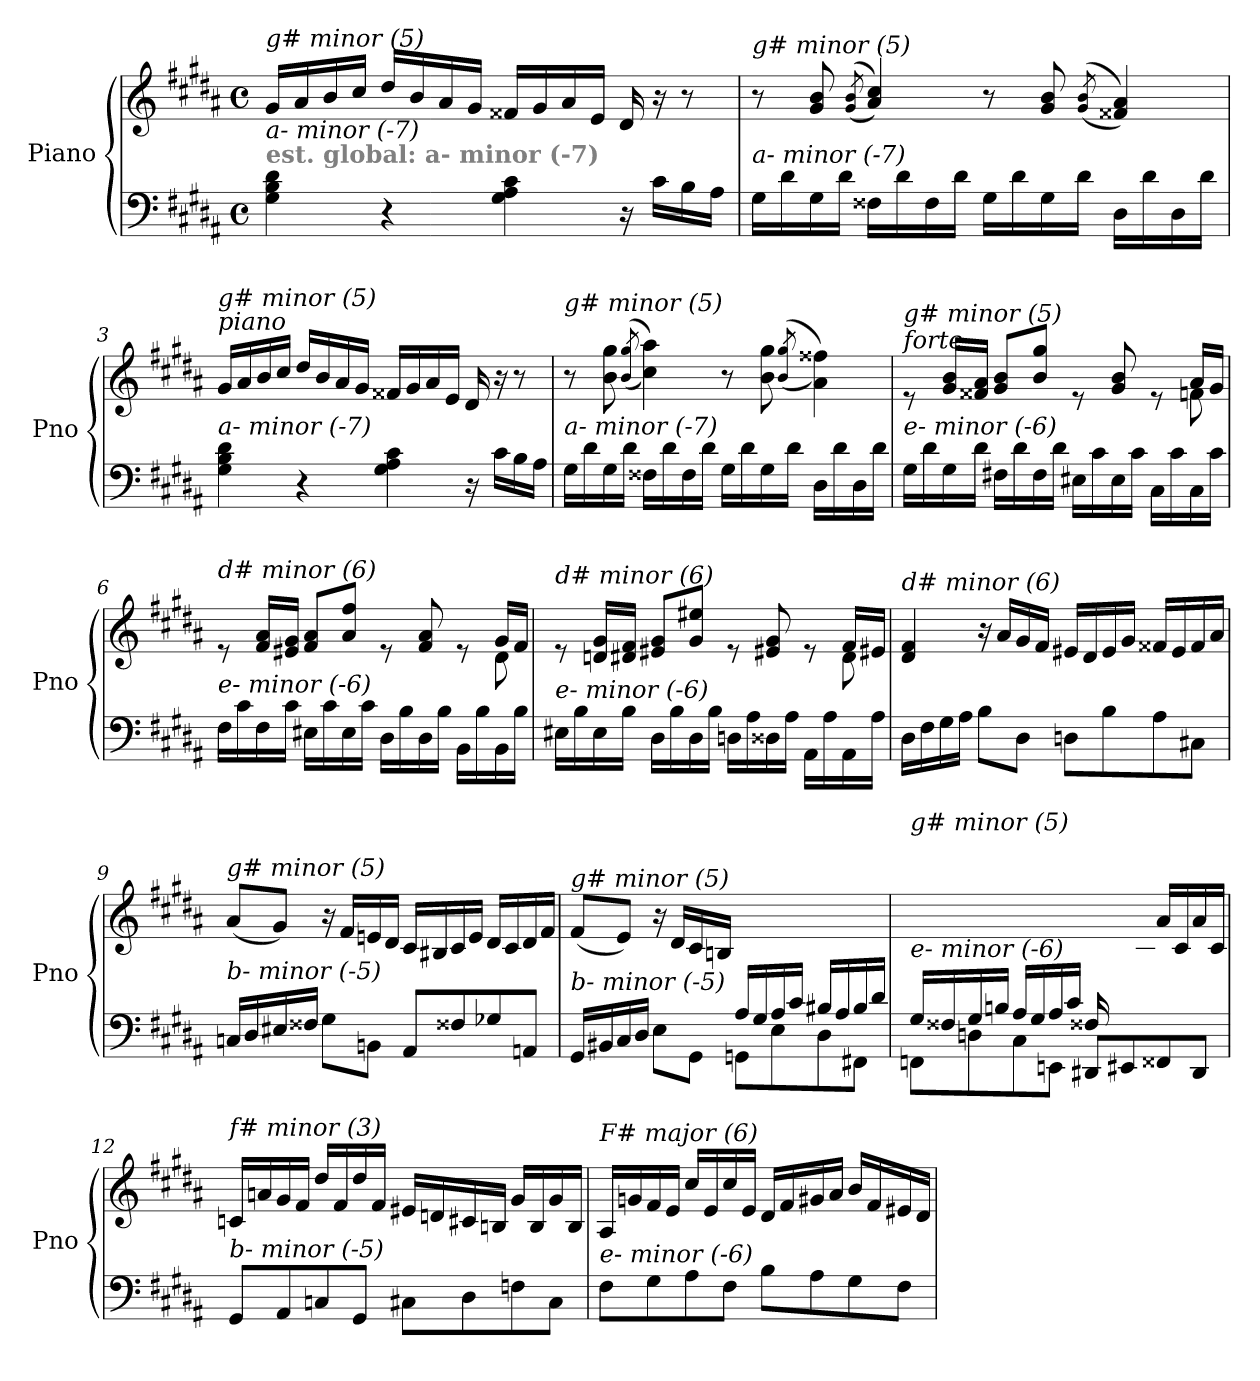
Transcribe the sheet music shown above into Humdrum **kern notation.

**kern	**kern
*part1	*part1
*staff2	*staff1
*I"Piano	*
*I'Pno	*
*clefF4	*clefG2
*k[f#c#g#d#a#]	*k[f#c#g#d#a#]
*M4/4	*M4/4
*met(c)	*met(c)
=1	=1
!	!LO:TX:i:t=g# minor (5)
!LO:TX:a:B:color=#808080:t=est. global&colon; a- minor (-7)	!
!LO:TX:i:t=a- minor (-7)	!
4G#\ 4B\ 4d#\	16g#/LL
.	16a#/
.	16b/
.	16cc#/JJ
4r	16dd#/LL
.	16b/
.	16a#/
.	16g#/JJ
4G#\ 4A#\ 4c#\	16f##X/LL
.	16g#/
.	16a#/
.	16e/JJ
16r	16d#/
16c#\LL	16r
16B\	8r
16A#\JJ	.
=2	=2
!	!LO:TX:i:t=g# minor (5)
!LO:TX:i:t=a- minor (-7)	!
16G#\LL	8r
16d#\	.
16G#\	8g#/ 8b/
16d#\JJ	.
.	(>(8qg#/ 8qb/
16F##X\LL	4a#/ 4cc#/))
16d#\	.
16F##\	.
16d#\JJ	.
16G#\LL	8r
16d#\	.
16G#\	8g#/ 8b/
16d#\JJ	.
.	((>8qg#/ 8qb/
16D#\LL	4f##X/ 4a#/))
16d#\	.
16D#\	.
16d#\JJ	.
=3	=3
!	!LO:TX:a:i:t=piano
!	!LO:TX:i:t=g# minor (5)
!LO:TX:i:t=a- minor (-7)	!
4G#\ 4B\ 4d#\	16g#/LL
.	16a#/
.	16b/
.	16cc#/JJ
4r	16dd#/LL
.	16b/
.	16a#/
.	16g#/JJ
4G#\ 4A#\ 4c#\	16f##X/LL
.	16g#/
.	16a#/
.	16e/JJ
16r	16d#/
16c#\LL	16r
16B\	8r
16A#\JJ	.
!!LO:LB:g=z
=4	=4
!	!LO:TX:i:t=g# minor (5)
!LO:TX:i:t=a- minor (-7)	!
16G#\LL	8r
16d#\	.
16G#\	8b\ 8gg#\
16d#\JJ	.
.	((>8qb/ 8qgg#/
16F##X\LL	4cc#\ 4aa#\))
16d#\	.
16F##\	.
16d#\JJ	.
16G#\LL	8r
16d#\	.
16G#\	8b\ 8gg#\
16d#\JJ	.
.	((>8qb/ 8qgg#/
16D#\LL	4a#\ 4ff##X\))
16d#\	.
16D#\	.
16d#\JJ	.
=5	=5
*^	*^
!	!	!LO:TX:a:i:t=forte	!
!	!	!LO:TX:i:t=g# minor (5)	!
!LO:TX:i:t=e- minor (-6)	!	!	!
2..ryy	16G#\LL	8re	2..ryy
.	16d#\	.	.
.	16G#\	16g#/ 16b/LL	.
.	16d#\JJ	16f##X/ 16a#/JJ	.
.	16F#X\LL	8g#/ 8b/L	.
.	16d#\	.	.
.	16F#\	8b/ 8gg#/J	.
.	16d#\JJ	.	.
.	16E#X\LL	8re	.
.	16c#\	.	.
.	16E#\	8g#/ 8b/	.
.	16c#\JJ	.	.
.	16C#\LL	8re	.
.	16c#\	.	.
8ryy	16C#\	16a#/LL	8fni\
.	16c#\JJ	16g#/JJ	.
=6	=6	=6	=6
!	!	!LO:TX:i:t=d# minor (6)	!
!LO:TX:i:t=e- minor (-6)	!	!	!
2..ryy	16F#\LL	8re	2..ryy
.	16c#\	.	.
.	16F#\	16f#/ 16a#/LL	.
.	16c#\JJ	16e#X/ 16g#/JJ	.
.	16E#X\LL	8f#/ 8a#/L	.
.	16c#\	.	.
.	16E#\	8a#/ 8ff#/J	.
.	16c#\JJ	.	.
.	16D#\LL	8re	.
.	16B\	.	.
.	16D#\	8f#/ 8a#/	.
.	16B\JJ	.	.
.	16BB\LL	8re	.
.	16B\	.	.
8ryy	16BB\	16g#/LL	8d#\
.	16B\JJ	16f#/JJ	.
!!LO:LB:g=z	!!
=7	=7	=7	=7
!	!	!LO:TX:i:t=d# minor (6)	!
!LO:TX:i:t=e- minor (-6)	!	!	!
2..ryy	16E#X\LL	8re	2..ryy
.	16B\	.	.
.	16E#\	16dni/ 16g#/LL	.
.	16B\JJ	16d#/ 16f#/JJ	.
.	16D#\LL	8e#X/ 8g#/L	.
.	16B\	.	.
.	16D#\	8g#/ 8ee#X/J	.
.	16B\JJ	.	.
.	16Dni\LL	8re	.
.	16A#\	.	.
.	16D##i\	8e#X/ 8g#/	.
.	16A#\JJ	.	.
.	16AA#\LL	8re	.
.	16A#\	.	.
8ryy	16AA#\	16f#/LL	8d#\
.	16A#\JJ	16e#X/JJ	.
*	*	*v	*v
=8	=8	=8
!	!	!LO:TX:i:t=d# minor (6)
!LO:TX:i:t=e- minor (-6)	!	!
*v	*v	*
16D#\LL	4d#/ 4f#/
16F#\	.
16G#\	.
16A#\JJ	.
8B\L	16r
.	16a#/LL
8D#\J	16g#/
.	16f#/JJ
8Dni\L	16e#X/LL
.	16d#/
8B\	16e#/
.	16g#/JJ
8A#\	16f##X/LL
.	16e#/
8C#X\J	16f##/
.	16a#/JJ
=9	=9
!	!LO:TX:i:t=g# minor (5)
!LO:TX:i:t=b- minor (-5)	!
16Cni/LL	(8a#/L
16D#/	.
16E#Xj/	8g#/J)
16F##X/JJ	.
8G#\L	16r
.	16f#/LL
8BBn\J	16en/
.	16d#/JJ
8AA#/L	16c#/LL
.	16B#Xj/
8F##X/	16c#/
.	16e/JJ
8G-Xi/	16d#/LL
.	16c#/
8AAn/J	16d#/
.	16f#/JJ
!!LO:LB:g=z
=10	=10
*^	*
!	!	!LO:TX:i:t=g# minor (5)
!LO:TX:i:t=b- minor (-5)	!	!
2ryy	16GG#/LL	(8f#/L
.	16BB#X/	.
.	16C#/	8e/J)
.	16D#/JJ	.
.	8E\L	16r
.	.	16d#/LL
.	8GG#\J	16c#/
.	.	16Bn/JJ
16A#/LL	8GGni\L	2ryy
16G#/	.	.
16A#/	8E\	.
16c#/JJ	.	.
16B#X/LL	8D#\	.
16A#/	.	.
16B#/	8FF#X\J	.
16d#/JJ	.	.
=11	=11	=11
!	!	!LO:TX:i:t=g# minor (5)
!LO:TX:i:t=e- minor (-6)	!	!
16G#/LL	8FFni\L	2ryy
16F##X/	.	.
16G#/	8Dn\	.
16Bn/JJ	.	.
16A#/LL	8C#\	.
16G#/	.	.
16A#/	8EEn\J	.
16c#/JJ	.	.
16F##X/LL	8DD#X/L	16ryy
4..ryy	.	16e/
.	8EE#Xj/	16d#/
.	.	16c#/JJ
.	8FF##X/	16a#/LL
.	.	16c#/
.	8DD#/J	16a#/
.	.	16c#/JJ
*v	*v	*
=12	=12
!	!LO:TX:i:t=f# minor (3)
!LO:TX:i:t=b- minor (-5)	!
8GG#/L	16cni/LL
.	16an/
8AA#/	16g#/
.	16f#/JJ
8Cni/	16dd#/LL
.	16f#/
8GG#/J	16dd#/
.	16f#/JJ
8C#\L	16e#X/LL
.	16dn/
8D#\	16c#/
.	16Bn/JJ
8Fni\	16g#/LL
.	16B/
8C#\J	16g#/
.	16B/JJ
!!LO:LB:g=z
=13	=13
!	!LO:TX:i:t=F# major (6)
!LO:TX:i:t=e- minor (-6)	!
8F#\L	16A#/LL
.	16gn/
8G#\	16f#/
.	16e/JJ
8A#\	16cc#/LL
.	16e/
8F#\J	16cc#/
.	16e/JJ
8B\L	16d#/LL
.	16f#/
8A#\	16g#X/
.	16a#/JJ
8G#\	16b/LL
.	16f#/
8F#\J	16e#X/
.	16d#/JJ
=	=
*-	*-
